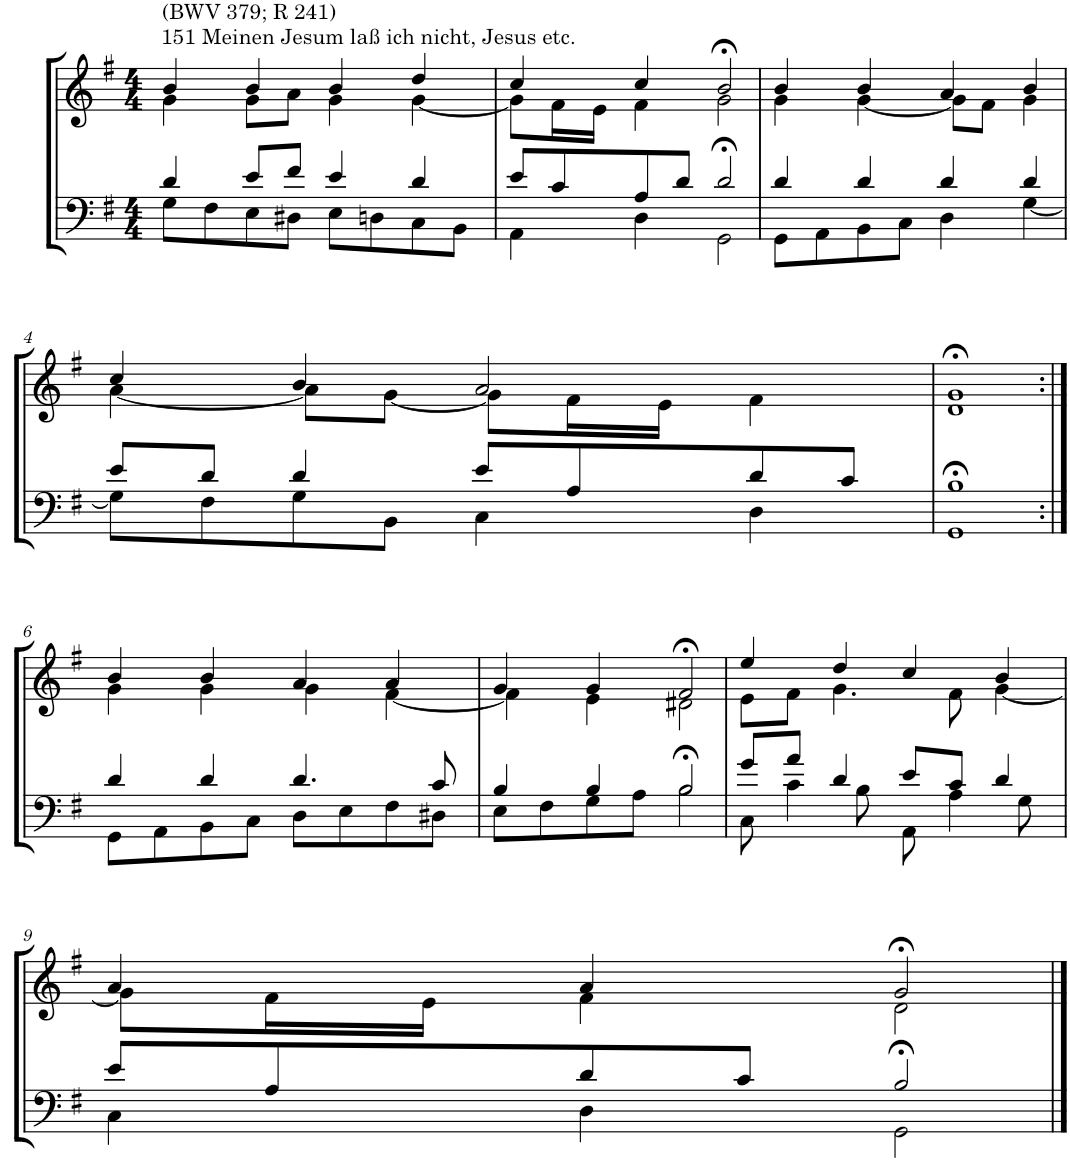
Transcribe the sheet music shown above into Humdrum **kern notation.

**kern	**kern
*part2	*part1
*staff2	*staff1
*I"Tenor/Baß	*I"Sopran/Alt
*clefF4	*clefG2
*k[f#]	*k[f#]
*M4/4	*M4/4
=1	=1
*^	*^
!	!	!LO:TX:a:t=151 Meinen Jesum laß ich nicht, Jesus etc.	!
!	!	!LO:TX:a:t=(BWV 379; R 241)	!
4d/	8G\L	4b/	4g\
.	8F#\	.	.
8e/L	8E\	4b/	8g\L
8f#/J	8D#X\J	.	8a\J
4e/	8E\L	4b/	4g\
.	8Dn\	.	.
4d/	8C\	4dd/	[4g\
.	8BB\J	.	.
=2	=2	=2	=2
8e/L	4AA\	4cc/	8g\L]
8c/	.	.	16f#\L
.	.	.	16e\JJ
8A/	4D\	4cc/	4f#\
8d/J	.	.	.
2d/	2GG>\	2b>/	2g\
=3	=3	=3	=3
4d/	8GG\L	4b/	4g\
.	8AA\	.	.
4d/	8BB\	4b/	[4g\
.	8C\J	.	.
4d/	4D\	4a/	8g\L]
.	.	.	8f#\J
4d/	[4G\	4b/	4g\
!!LO:LB:g=z	!!
=4	=4	=4	=4
8e/L	8G\L]	4cc/	[4a\
8d/J	8F#\	.	.
4d/	8G\	4b/	8a\L]
.	8BB\J	.	[8g\J
8e/L	4C\	2a/	8g\L]
8A/	.	.	16f#\L
.	.	.	16e\JJ
8d/	4D\	.	4f#\
8c/J	.	.	.
=5	=5	=5	=5
1B	1GG>	1g>	1d
!!LO:LB:g=z	!!
=6:|!	=6:|!	=6:|!	=6:|!
4d/	8GG\L	4b/	4g\
.	8AA\	.	.
4d/	8BB\	4b/	4g\
.	8C\J	.	.
4.d/	8D\L	4a/	4g\
.	8E\	.	.
.	8F#\	4a/	[4f#\
8c/	8D#X\J	.	.
=7	=7	=7	=7
4B/	8E\L	4g/	4f#\]
.	8F#\	.	.
4B/	8G\	4g/	4e\
.	8A\J	.	.
2B/	2B>\	2f#>/	2d#X\
=8	=8	=8	=8
8g/L	8C\	4ee/	8e\L
8a/J	4c\	.	8f#\J
4d/	.	4dd/	4.g\
.	8B\	.	.
8e/L	8AA\	4cc/	.
8c/J	4A\	.	8f#\
4d/	.	4b/	[4g\
.	8G\	.	.
!!LO:LB:g=z	!!
=9	=9	=9	=9
8e/L	4C\	4a/	8g\L]
8A/	.	.	16f#\L
.	.	.	16e\JJ
8d/	4D\	4a/	4f#\
8c/J	.	.	.
2B/	2GG>\	2g>/	2d\
*v	*v	*	*
*	*v	*v
==	==
*-	*-
